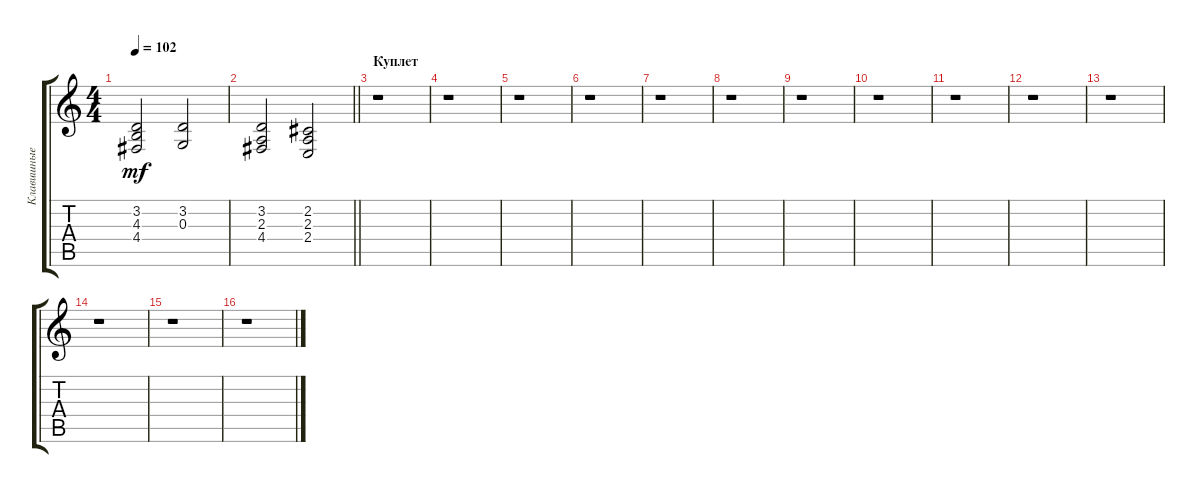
\track ("Клавишные" "Клавишные") {instrument rockorgan}
\staff {score tabs}
\tuning (E4 B3 G3 D3 A2 E2) {hide}
\ts (4 4)
\tempo 102
\clef g2
\ks c
(3.2 4.3 4.4).2{dy mf} (3.2 0.3).2 |
\barLineRight lightlight
(3.2 2.3 4.4).2 (2.2 2.3 2.4).2 |
\section ("" "Куплет")
r.1 |
r.1 |
r.1 |
r.1 |
r.1 |
r.1 |
r.1 |
r.1 |
r.1 |
r.1 |
r.1 |
r.1 |
r.1 |
r.1
